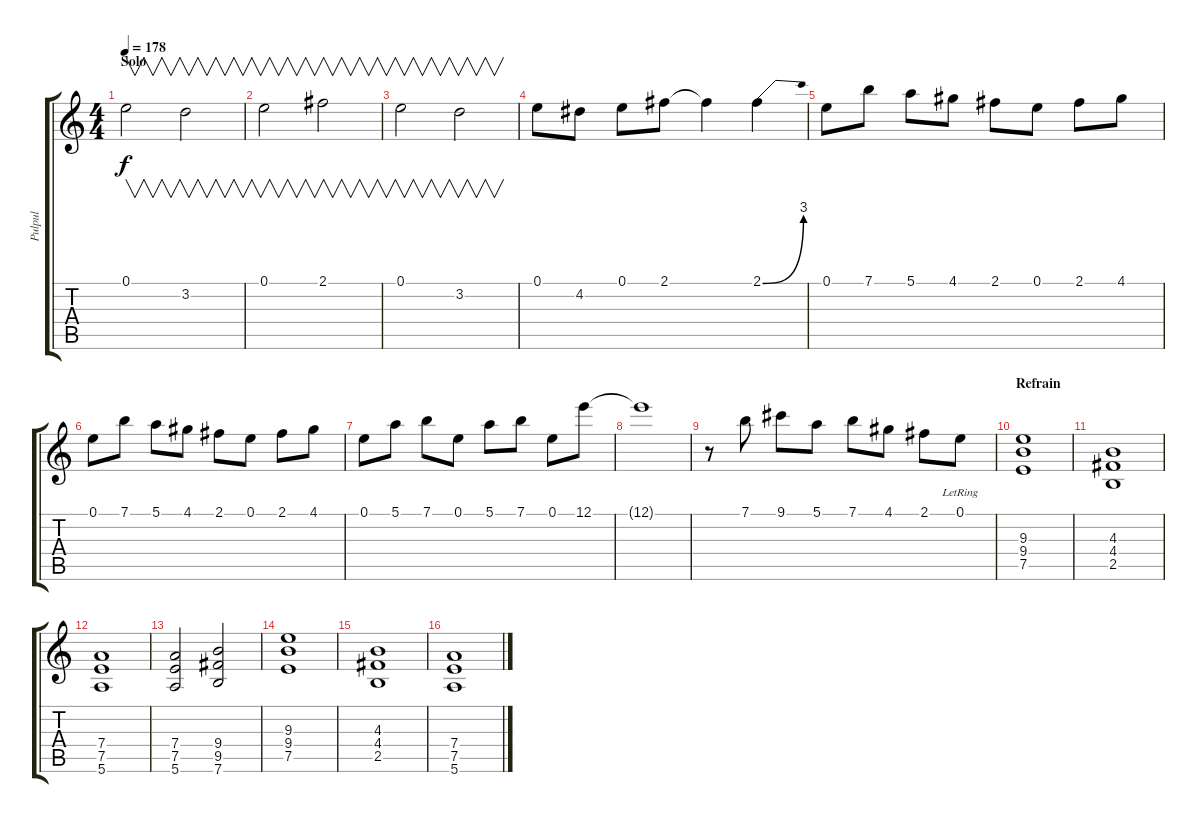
\track ("Pulpul" "Pulpul") {instrument overdrivenguitar}
\staff {score tabs}
\tuning (E4 B3 G3 D3 A2 E2) {hide}
\ts (4 4)
\section ("" "Solo")
\tempo 178
\clef g2
\ks c
0.1.2{v dy f} 3.2.2{v} |
0.1.2{v} 2.1.2{v} |
0.1.2{v} 3.2.2{v} |
0.1.8 4.2.8 0.1.8 2.1.8 2.1{t}.4 2.1{be (bend 0 0 60 12)}.4 |
0.1.8 7.1.8 5.1.8 4.1.8 2.1.8 0.1.8 2.1.8 4.1.8 |
0.1.8 7.1.8 5.1.8 4.1.8 2.1.8 0.1.8 2.1.8 4.1.8 |
0.1.8 5.1.8 7.1.8 0.1.8 5.1.8 7.1.8 0.1.8 12.1.8 |
12.1{t}.1 |
r.8 7.1.8 9.1.8 5.1.8 7.1.8 4.1.8 2.1.8 0.1{lr}.8 |
\section ("" "Refrain")
(9.3 9.4 7.5).1 |
(4.3 4.4 2.5).1 |
(7.4 7.5 5.6).1 |
(7.4 7.5 5.6).2 (9.4 9.5 7.6).2 |
(9.3 9.4 7.5).1 |
(4.3 4.4 2.5).1 |
(7.4 7.5 5.6).1
